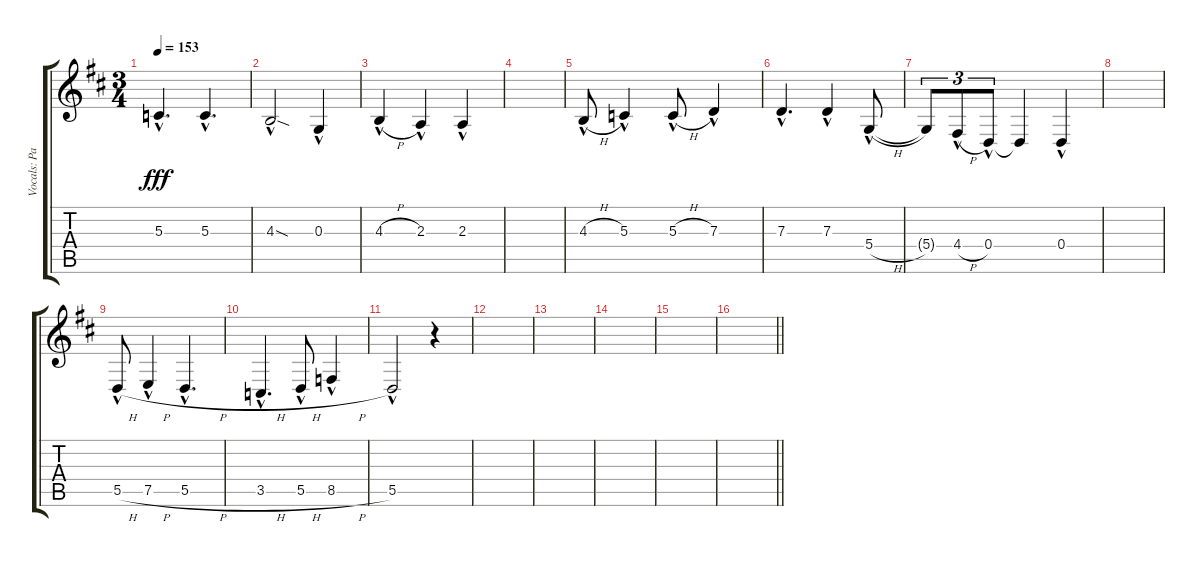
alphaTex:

\track ("Vocals: Paul" "Vocals: Pa") {instrument lead2sawtooth}
\staff {score tabs}
\tuning (E4 B3 G3 D3 A2 E2) {hide}
\ts (3 4)
\tempo 153
\clef g2
\ks d
5.3{hac}.4{d dy fff} 5.3{hac}.4{d} |
4.3{sod hac}.2 0.3{hac}.4 |
4.3{h hac}.4 2.3{hac}.4 2.3{hac}.4 |
|
4.3{h hac}.8 5.3{hac}.4 5.3{h hac}.8 7.3{hac}.4 |
7.3{hac}.4{d} 7.3{hac}.4 5.4{h hac}.8 |
5.4{t}.8{tu (3 2)} 4.4{h hac}.8{tu (3 2)} 0.4{hac}.8{tu (3 2)} 0.4{t}.4 0.4{hac}.4 |
|
5.5{h hac}.8 7.5{h hac}.4 5.5{h hac}.4{d} |
3.5{h hac}.4{d} 5.5{h hac}.8 8.5{h hac}.4 |
5.5{hac}.2 r.4 |
|
|
|
|
\barLineRight lightlight
